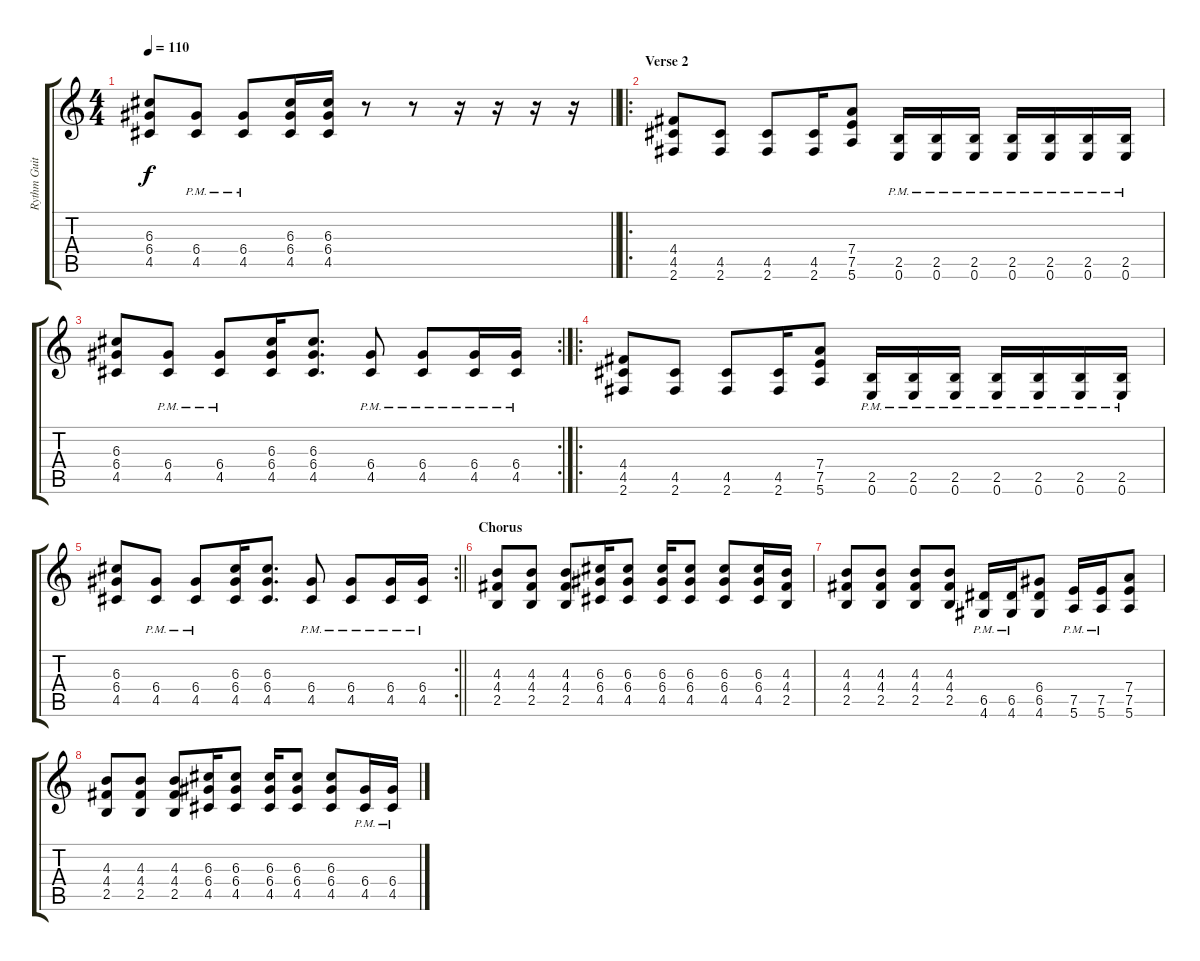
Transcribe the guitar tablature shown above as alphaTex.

\track ("Rythm Guitar" "Rythm Guit") {instrument overdrivenguitar}
\staff {score tabs}
\tuning (E4 B3 G3 D3 A2 E2) {hide}
\ts (4 4)
\tempo 110
\clef g2
\barLineRight lightlight
\ks c
(6.3 6.4 4.5).8{dy f} (6.4{pm} 4.5{pm}).8 (6.4{pm} 4.5{pm}).8 (6.3 6.4 4.5).16 (6.3 6.4 4.5).16 r.8 r.8 r.16 r.16 r.16 r.16 |
\ro
\section ("" "Verse 2")
(4.4 4.5 2.6).8 (4.5 2.6).8 (4.5 2.6).8 (4.5 2.6).16 (7.4 7.5 5.6).8 (2.5{pm} 0.6{pm}).16 (2.5{pm} 0.6{pm}).16 (2.5{pm} 0.6{pm}).16 (2.5{pm} 0.6{pm}).16 (2.5{pm} 0.6{pm}).16 (2.5{pm} 0.6{pm}).16 (2.5{pm} 0.6{pm}).16 |
\rc 2
(6.3 6.4 4.5).8 (6.4{pm} 4.5{pm}).8 (6.4{pm} 4.5{pm}).8 (6.3 6.4 4.5).16 (6.3 6.4 4.5).8{d} (6.4{pm} 4.5{pm}).8 (6.4{pm} 4.5{pm}).8 (6.4{pm} 4.5{pm}).16 (6.4{pm} 4.5{pm}).16 |
\ro
(4.4 4.5 2.6).8 (4.5 2.6).8 (4.5 2.6).8 (4.5 2.6).16 (7.4 7.5 5.6).8 (2.5{pm} 0.6{pm}).16 (2.5{pm} 0.6{pm}).16 (2.5{pm} 0.6{pm}).16 (2.5{pm} 0.6{pm}).16 (2.5{pm} 0.6{pm}).16 (2.5{pm} 0.6{pm}).16 (2.5{pm} 0.6{pm}).16 |
\rc 2
\barLineRight lightlight
(6.3 6.4 4.5).8 (6.4{pm} 4.5{pm}).8 (6.4{pm} 4.5{pm}).8 (6.3 6.4 4.5).16 (6.3 6.4 4.5).8{d} (6.4{pm} 4.5{pm}).8 (6.4{pm} 4.5{pm}).8 (6.4{pm} 4.5{pm}).16 (6.4{pm} 4.5{pm}).16 |
\section ("" "Chorus")
(4.3 4.4 2.5).8 (4.3 4.4 2.5).8 (4.3 4.4 2.5).8 (6.3 6.4 4.5).16 (6.3 6.4 4.5).8 (6.3 6.4 4.5).16 (6.3 6.4 4.5).8 (6.3 6.4 4.5).8 (6.3 6.4 4.5).16 (4.3 4.4 2.5).16 |
(4.3 4.4 2.5).8 (4.3 4.4 2.5).8 (4.3 4.4 2.5).8 (4.3 4.4 2.5).8 (6.5{pm} 4.6{pm}).16 (6.5{pm} 4.6{pm}).16 (6.4 6.5 4.6).8 (7.5{pm} 5.6{pm}).16 (7.5{pm} 5.6{pm}).16 (7.4 7.5 5.6).8 |
(4.3 4.4 2.5).8 (4.3 4.4 2.5).8 (4.3 4.4 2.5).8 (6.3 6.4 4.5).16 (6.3 6.4 4.5).8 (6.3 6.4 4.5).16 (6.3 6.4 4.5).8 (6.3 6.4 4.5).8 (6.4{pm} 4.5{pm}).16 (6.4{pm} 4.5{pm}).16
